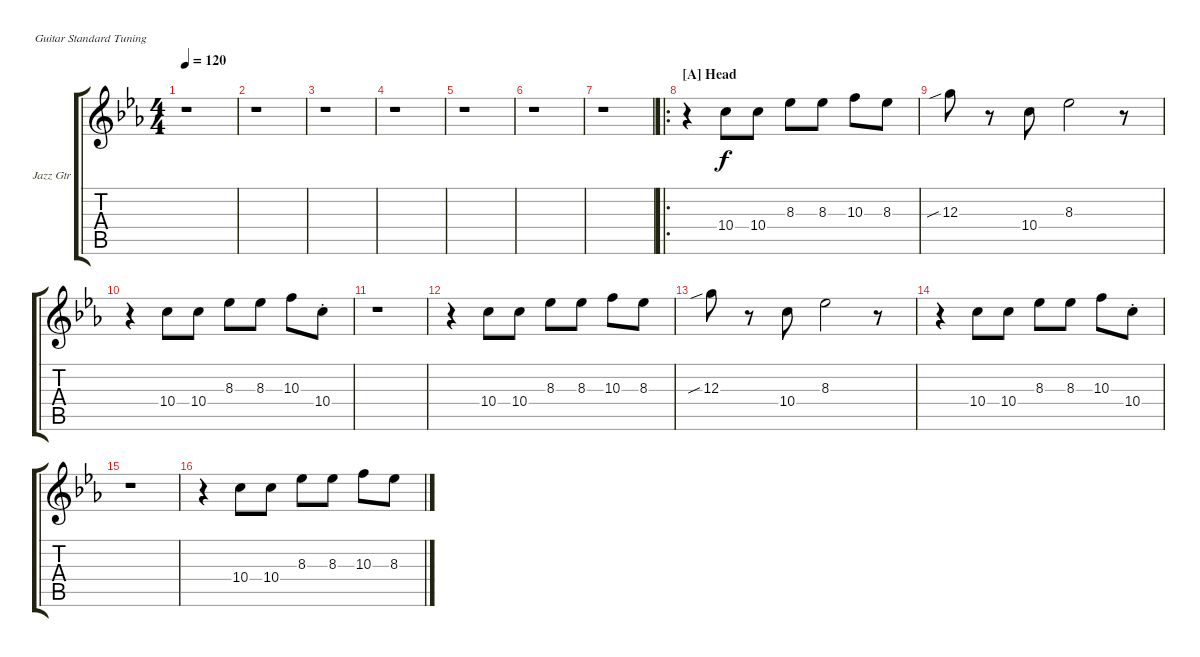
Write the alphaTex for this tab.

\defaultSystemsLayout 4
\bracketExtendMode groupsimilarinstruments
\firstSystemTrackNameOrientation horizontal
\otherSystemsTrackNameOrientation horizontal
\track ("Jazz Guitar" "Jazz Gtr") {instrument acousticguitarsteel}
\staff {score tabs}
\tuning (E4 B3 G3 D3 A2 E2)
\ts (4 4)
\tempo 120
\clef g2
\ks cminor
r.1{dy f instrument acousticguitarsteel} |
r.1 |
r.1 |
r.1 |
\scale
0.298969 r.1 |
\scale
0.157216 r.1 |
\scale
0.157216 r.1 |
\ro
\section ("A" "Head")
\scale
0.386598 r.4 10.4.8 10.4.8 8.3.8 8.3.8 10.3.8 8.3.8 |
12.3{sib}.8 r.8 10.4.8 8.3.2 r.8 |
r.4 10.4.8 10.4.8 8.3.8 8.3.8 10.3.8 10.4{st}.8 |
r.1 |
r.4 10.4.8 10.4.8 8.3.8 8.3.8 10.3.8 8.3.8 |
12.3{sib}.8 r.8 10.4.8 8.3.2 r.8 |
r.4 10.4.8 10.4.8 8.3.8 8.3.8 10.3.8 10.4{st}.8 |
r.1 |
r.4 10.4.8 10.4.8 8.3.8 8.3.8 10.3.8 8.3.8
